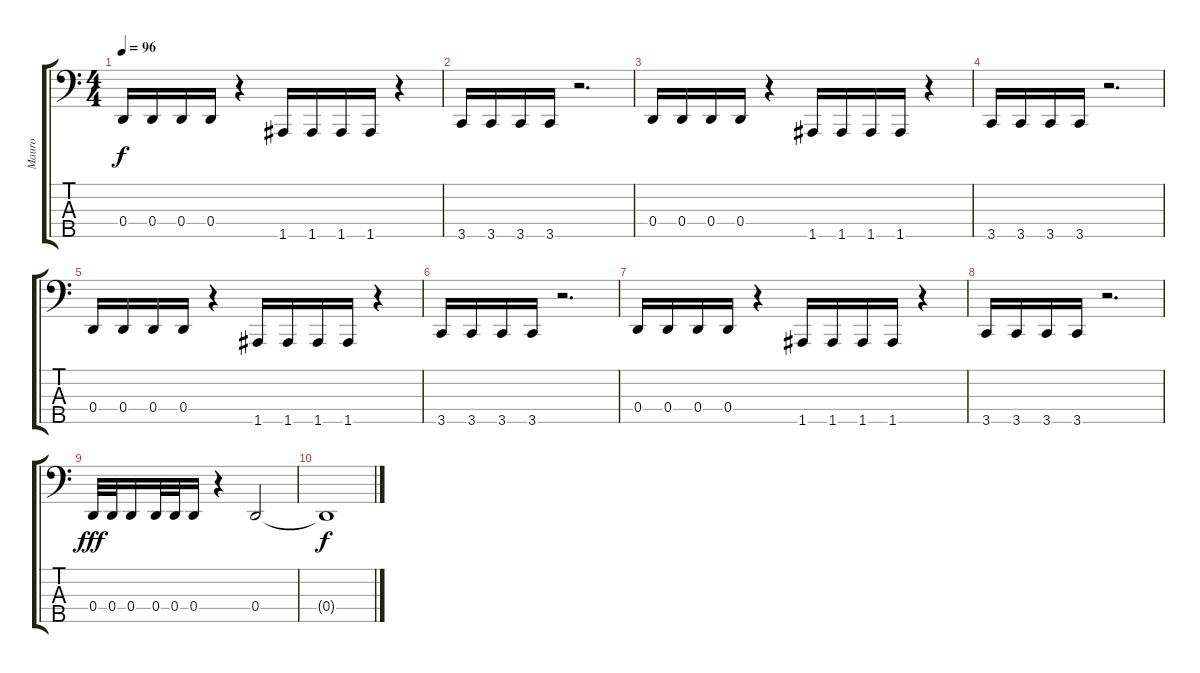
\track ("Mauro" "Mauro") {instrument electricbasspick}
\staff {score tabs}
\tuning (F2 C2 G1 D1 A0) {hide}
\ts (4 4)
\tempo 96
\clef f4
\ks c
0.4.16{dy f} 0.4.16 0.4.16 0.4.16 r.4 1.5.16 1.5.16 1.5.16 1.5.16 r.4 |
3.5.16 3.5.16 3.5.16 3.5.16 r.2{d} |
0.4.16 0.4.16 0.4.16 0.4.16 r.4 1.5.16 1.5.16 1.5.16 1.5.16 r.4 |
3.5.16 3.5.16 3.5.16 3.5.16 r.2{d} |
0.4.16 0.4.16 0.4.16 0.4.16 r.4 1.5.16 1.5.16 1.5.16 1.5.16 r.4 |
3.5.16 3.5.16 3.5.16 3.5.16 r.2{d} |
0.4.16 0.4.16 0.4.16 0.4.16 r.4 1.5.16 1.5.16 1.5.16 1.5.16 r.4 |
3.5.16 3.5.16 3.5.16 3.5.16 r.2{d} |
0.4.32{dy fff} 0.4.32 0.4.16 0.4.32 0.4.32 0.4.16 r.4 0.4.2{volume 0} |
0.4{t}.1{dy f}
